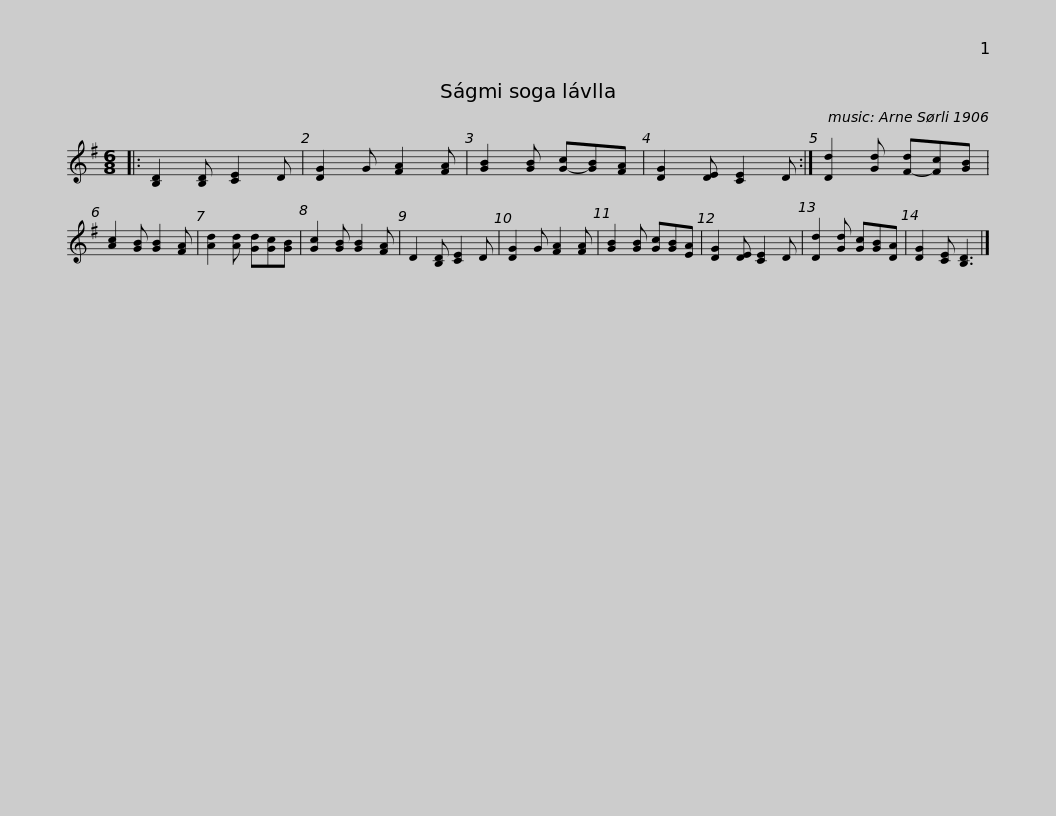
X:1
L:1/8
M:6/8
I:linebreak $
K:G
V:1 treble
V:1
|: [B,D]2 [B,D] [CE]2 D | [DG]2 G [FA]2 [FA] | [GB]2 [GB] [G-c][GB][FA] | [DG]2 [DE] [CE]2 D :| [Dd]2 [Gd] [F-d][Fc][GB] | %5
 [Ac]2 [GB] [GB]2 [FA] | [Ad]2 [Ad] [Gd][Gc][GB] |$ [Gc]2 [GB] [GB]2 [FA] | D2 [B,D] [CE]2 D | [DG]2 G [FA]2 [FA] | %10
 [GB]2 [GB] [Gc][GB][EA] | [DG]2 [DE] [CE]2 D | [Dd]2 [Gd] [Gc][GB][DA] | [DG]2 [CE] [B,D]3 |] %14
